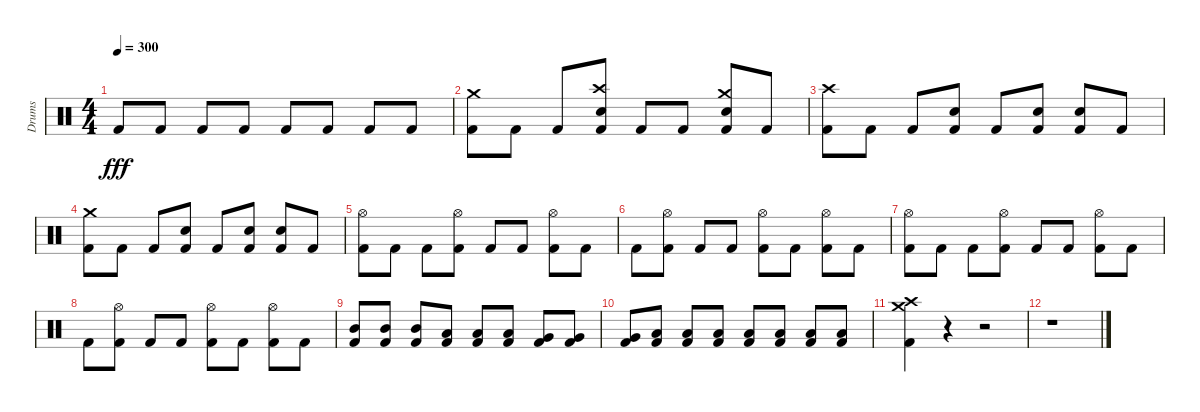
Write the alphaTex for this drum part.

\track ("Drums" "Drums") {instrument percussion}
\staff {score}
\articulation defaults
\ts (4 4)
\tempo 300
\clef neutral
\ks c "Kick (hit) 2".8{dy fff} "Kick (hit) 2".8 "Kick (hit) 2".8 "Kick (hit) 2".8 "Kick (hit) 2".8 "Kick (hit) 2".8 "Kick (hit) 2".8 "Kick (hit) 2".8
|
("Crash medium (hit)" "Kick (hit) 2").8 "Kick (hit) 2".8 "Kick (hit) 2".8 ("Crash high (hit)" "Snare (hit) 2" "Kick (hit) 2").8 "Kick (hit) 2".8 "Kick (hit) 2".8 ("Crash medium (hit)" "Snare (hit) 2" "Kick (hit) 2").8 "Kick (hit) 2".8 |
("Crash high (hit)" "Kick (hit) 2").8 "Kick (hit) 2".8 "Kick (hit) 2".8 ("Snare (hit) 2" "Kick (hit) 2").8 "Kick (hit) 2".8 ("Snare (hit) 2" "Kick (hit) 2").8 ("Snare (hit) 2" "Kick (hit) 2").8 "Kick (hit) 2".8 |
("Crash medium (hit)" "Kick (hit) 2").8 "Kick (hit) 2".8 "Kick (hit) 2".8 ("Snare (hit) 2" "Kick (hit) 2").8 "Kick (hit) 2".8 ("Snare (hit) 2" "Kick (hit) 2").8 ("Snare (hit) 2" "Kick (hit) 2").8 "Kick (hit) 2".8 |
("Hi-Hat (open)" "Kick (hit) 2").8 "Kick (hit) 2".8 "Kick (hit) 2".8 ("Hi-Hat (open)" "Kick (hit) 2").8 "Kick (hit) 2".8 "Kick (hit) 2".8 ("Hi-Hat (open)" "Kick (hit) 2").8 "Kick (hit) 2".8 |
"Kick (hit) 2".8 ("Hi-Hat (open)" "Kick (hit) 2").8 "Kick (hit) 2".8 "Kick (hit) 2".8 ("Hi-Hat (open)" "Kick (hit) 2").8 "Kick (hit) 2".8 ("Hi-Hat (open)" "Kick (hit) 2").8 "Kick (hit) 2".8 |
("Hi-Hat (open)" "Kick (hit) 2").8 "Kick (hit) 2".8 "Kick (hit) 2".8 ("Hi-Hat (open)" "Kick (hit) 2").8 "Kick (hit) 2".8 "Kick (hit) 2".8 ("Hi-Hat (open)" "Kick (hit) 2").8 "Kick (hit) 2".8 |
"Kick (hit) 2".8 ("Hi-Hat (open)" "Kick (hit) 2").8 "Kick (hit) 2".8 "Kick (hit) 2".8 ("Hi-Hat (open)" "Kick (hit) 2").8 "Kick (hit) 2".8 ("Hi-Hat (open)" "Kick (hit) 2").8 "Kick (hit) 2".8 |
("Mid Tom (hit)" "Kick (hit) 2").8 ("Mid Tom (hit)" "Kick (hit) 2").8 ("Mid Tom (hit)" "Kick (hit) 2").8 ("Low Tom (hit)" "Kick (hit) 2").8 ("Low Tom (hit)" "Kick (hit) 2").8 ("Low Tom (hit)" "Kick (hit) 2").8 ("Very Low Tom (hit)" "Kick (hit) 2").8 ("Very Low Tom (hit)" "Kick (hit) 2").8 |
("Very Low Tom (hit)" "Kick (hit) 2").8 ("Low Floor Tom (hit)" "Kick (hit) 2").8 ("Low Floor Tom (hit)" "Kick (hit) 2").8 ("Low Floor Tom (hit)" "Kick (hit) 2").8 ("Low Floor Tom (hit)" "Kick (hit) 2").8 ("Low Floor Tom (hit)" "Kick (hit) 2").8 ("Low Floor Tom (hit)" "Kick (hit) 2").8 ("Low Floor Tom (hit)" "Kick (hit) 2").8 |
("Crash medium (hit)" "Crash high (hit)" "Kick (hit) 2").4 r.4 r.2 |
r.1
